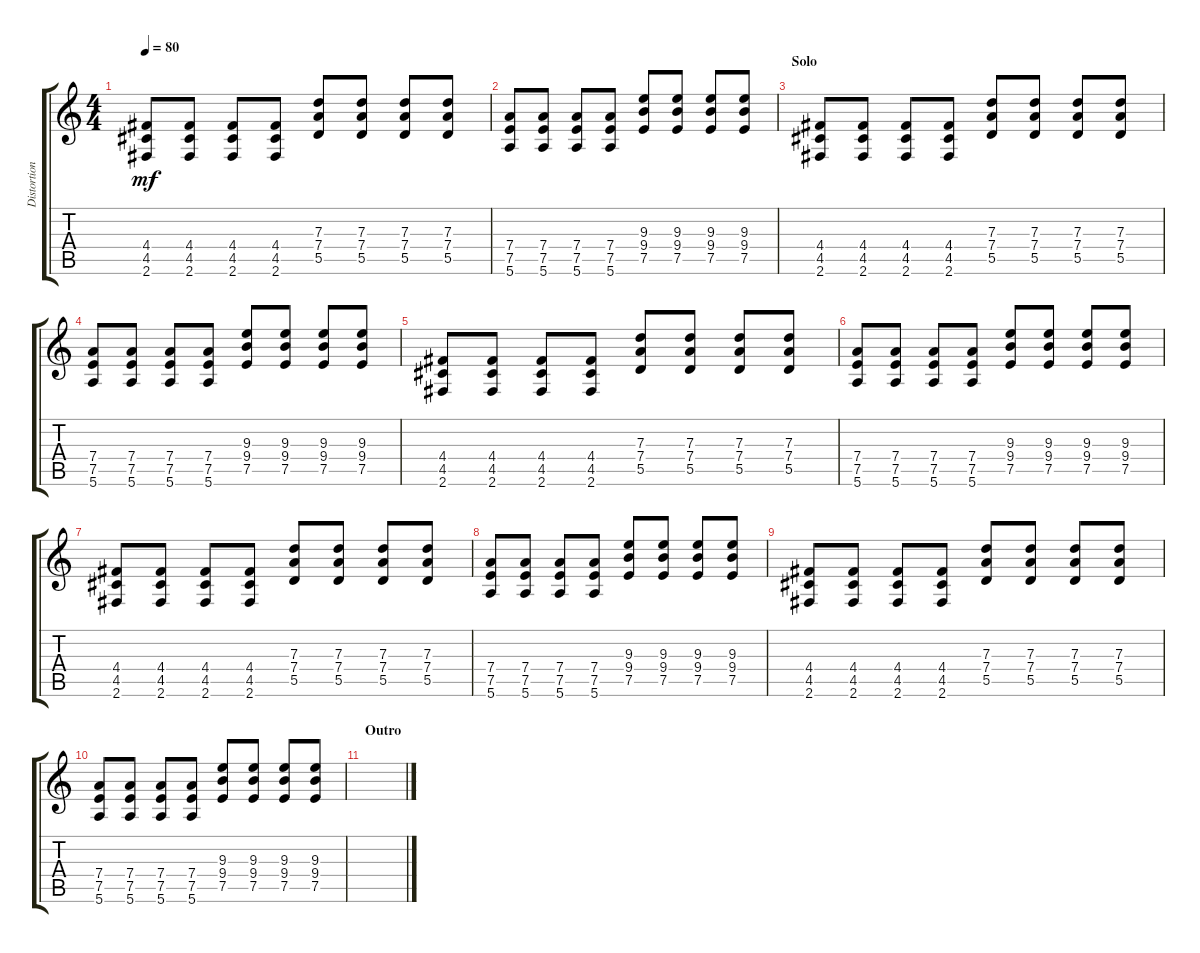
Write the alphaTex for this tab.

\track ("Distortion Guitar Right" "Distortion") {instrument distortionguitar}
\staff {score tabs}
\tuning (E4 B3 G3 D3 A2 E2) {hide}
\ts (4 4)
\tempo 80
\clef g2
\ks c
(4.4 4.5 2.6).8{dy mf} (4.4 4.5 2.6).8 (4.4 4.5 2.6).8 (4.4 4.5 2.6).8 (7.3 7.4 5.5).8 (7.3 7.4 5.5).8 (7.3 7.4 5.5).8 (7.3 7.4 5.5).8 |
(7.4 7.5 5.6).8 (7.4 7.5 5.6).8 (7.4 7.5 5.6).8 (7.4 7.5 5.6).8 (9.3 9.4 7.5).8 (9.3 9.4 7.5).8 (9.3 9.4 7.5).8 (9.3 9.4 7.5).8 |
\section ("" "Solo")
(4.4 4.5 2.6).8 (4.4 4.5 2.6).8 (4.4 4.5 2.6).8 (4.4 4.5 2.6).8 (7.3 7.4 5.5).8 (7.3 7.4 5.5).8 (7.3 7.4 5.5).8 (7.3 7.4 5.5).8 |
(7.4 7.5 5.6).8 (7.4 7.5 5.6).8 (7.4 7.5 5.6).8 (7.4 7.5 5.6).8 (9.3 9.4 7.5).8 (9.3 9.4 7.5).8 (9.3 9.4 7.5).8 (9.3 9.4 7.5).8 |
(4.4 4.5 2.6).8 (4.4 4.5 2.6).8 (4.4 4.5 2.6).8 (4.4 4.5 2.6).8 (7.3 7.4 5.5).8 (7.3 7.4 5.5).8 (7.3 7.4 5.5).8 (7.3 7.4 5.5).8 |
(7.4 7.5 5.6).8 (7.4 7.5 5.6).8 (7.4 7.5 5.6).8 (7.4 7.5 5.6).8 (9.3 9.4 7.5).8 (9.3 9.4 7.5).8 (9.3 9.4 7.5).8 (9.3 9.4 7.5).8 |
(4.4 4.5 2.6).8 (4.4 4.5 2.6).8 (4.4 4.5 2.6).8 (4.4 4.5 2.6).8 (7.3 7.4 5.5).8 (7.3 7.4 5.5).8 (7.3 7.4 5.5).8 (7.3 7.4 5.5).8 |
(7.4 7.5 5.6).8 (7.4 7.5 5.6).8 (7.4 7.5 5.6).8 (7.4 7.5 5.6).8 (9.3 9.4 7.5).8 (9.3 9.4 7.5).8 (9.3 9.4 7.5).8 (9.3 9.4 7.5).8 |
(4.4 4.5 2.6).8 (4.4 4.5 2.6).8 (4.4 4.5 2.6).8 (4.4 4.5 2.6).8 (7.3 7.4 5.5).8 (7.3 7.4 5.5).8 (7.3 7.4 5.5).8 (7.3 7.4 5.5).8 |
(7.4 7.5 5.6).8 (7.4 7.5 5.6).8 (7.4 7.5 5.6).8 (7.4 7.5 5.6).8 (9.3 9.4 7.5).8 (9.3 9.4 7.5).8 (9.3 9.4 7.5).8 (9.3 9.4 7.5).8 |
\section ("" "Outro")
